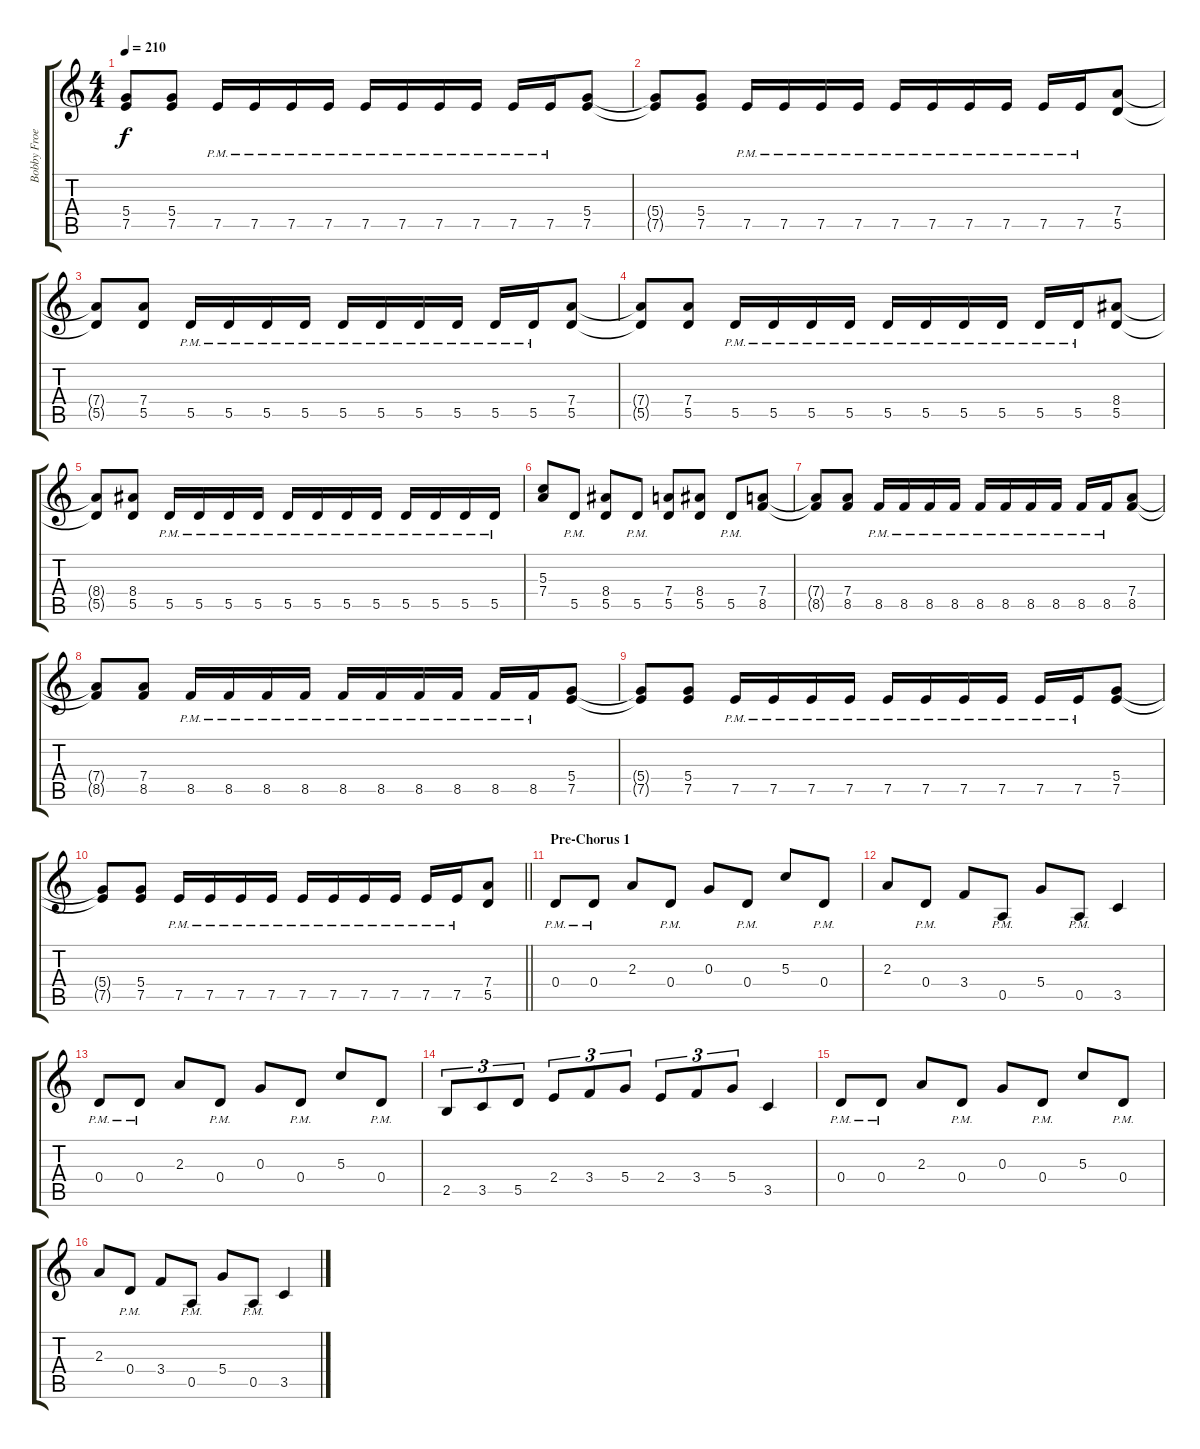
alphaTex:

\track ("Bobby Froese" "Bobby Froe") {instrument distortionguitar}
\staff {score tabs}
\tuning (E4 B3 G3 D3 A2 E2) {hide}
\ts (4 4)
\tempo 210
\clef g2
\ks c
(5.4{t} 7.5{t}).8{dy f} (5.4 7.5).8 7.5{pm}.16 7.5{pm}.16 7.5{pm}.16 7.5{pm}.16 7.5{pm}.16 7.5{pm}.16 7.5{pm}.16 7.5{pm}.16 7.5{pm}.16 7.5{pm}.16 (5.4 7.5).8 |
(5.4{t} 7.5{t}).8 (5.4 7.5).8 7.5{pm}.16 7.5{pm}.16 7.5{pm}.16 7.5{pm}.16 7.5{pm}.16 7.5{pm}.16 7.5{pm}.16 7.5{pm}.16 7.5{pm}.16 7.5{pm}.16 (7.4 5.5).8 |
(7.4{t} 5.5{t}).8 (7.4 5.5).8 5.5{pm}.16 5.5{pm}.16 5.5{pm}.16 5.5{pm}.16 5.5{pm}.16 5.5{pm}.16 5.5{pm}.16 5.5{pm}.16 5.5{pm}.16 5.5{pm}.16 (7.4 5.5).8 |
(7.4{t} 5.5{t}).8 (7.4 5.5).8 5.5{pm}.16 5.5{pm}.16 5.5{pm}.16 5.5{pm}.16 5.5{pm}.16 5.5{pm}.16 5.5{pm}.16 5.5{pm}.16 5.5{pm}.16 5.5{pm}.16 (8.4 5.5).8 |
(8.4{t} 5.5{t}).8 (8.4 5.5).8 5.5{pm}.16 5.5{pm}.16 5.5{pm}.16 5.5{pm}.16 5.5{pm}.16 5.5{pm}.16 5.5{pm}.16 5.5{pm}.16 5.5{pm}.16 5.5{pm}.16 5.5{pm}.16 5.5{pm}.16 |
(5.3 7.4).8 5.5{pm}.8 (8.4 5.5).8 5.5{pm}.8 (7.4 5.5).8 (8.4 5.5).8 5.5{pm}.8 (7.4 8.5).8 |
(7.4{t} 8.5{t}).8 (7.4 8.5).8 8.5{pm}.16 8.5{pm}.16 8.5{pm}.16 8.5{pm}.16 8.5{pm}.16 8.5{pm}.16 8.5{pm}.16 8.5{pm}.16 8.5{pm}.16 8.5{pm}.16 (7.4 8.5).8 |
(7.4{t} 8.5{t}).8 (7.4 8.5).8 8.5{pm}.16 8.5{pm}.16 8.5{pm}.16 8.5{pm}.16 8.5{pm}.16 8.5{pm}.16 8.5{pm}.16 8.5{pm}.16 8.5{pm}.16 8.5{pm}.16 (5.4 7.5).8 |
(5.4{t} 7.5{t}).8 (5.4 7.5).8 7.5{pm}.16 7.5{pm}.16 7.5{pm}.16 7.5{pm}.16 7.5{pm}.16 7.5{pm}.16 7.5{pm}.16 7.5{pm}.16 7.5{pm}.16 7.5{pm}.16 (5.4 7.5).8 |
\barLineRight lightlight
(5.4{t} 7.5{t}).8 (5.4 7.5).8 7.5{pm}.16 7.5{pm}.16 7.5{pm}.16 7.5{pm}.16 7.5{pm}.16 7.5{pm}.16 7.5{pm}.16 7.5{pm}.16 7.5{pm}.16 7.5{pm}.16 (7.4 5.5).8 |
\section ("" "Pre-Chorus 1")
0.4{pm}.8 0.4{pm}.8 2.3.8 0.4{pm}.8 0.3.8 0.4{pm}.8 5.3.8 0.4{pm}.8 |
2.3.8 0.4{pm}.8 3.4.8 0.5{pm}.8 5.4.8 0.5{pm}.8 3.5.4 |
0.4{pm}.8 0.4{pm}.8 2.3.8 0.4{pm}.8 0.3.8 0.4{pm}.8 5.3.8 0.4{pm}.8 |
2.5.8{tu (3 2)} 3.5.8{tu (3 2)} 5.5.8{tu (3 2)} 2.4.8{tu (3 2)} 3.4.8{tu (3 2)} 5.4.8{tu (3 2)} 2.4.8{tu (3 2)} 3.4.8{tu (3 2)} 5.4.8{tu (3 2)} 3.5.4 |
0.4{pm}.8 0.4{pm}.8 2.3.8 0.4{pm}.8 0.3.8 0.4{pm}.8 5.3.8 0.4{pm}.8 |
2.3.8 0.4{pm}.8 3.4.8 0.5{pm}.8 5.4.8 0.5{pm}.8 3.5.4
